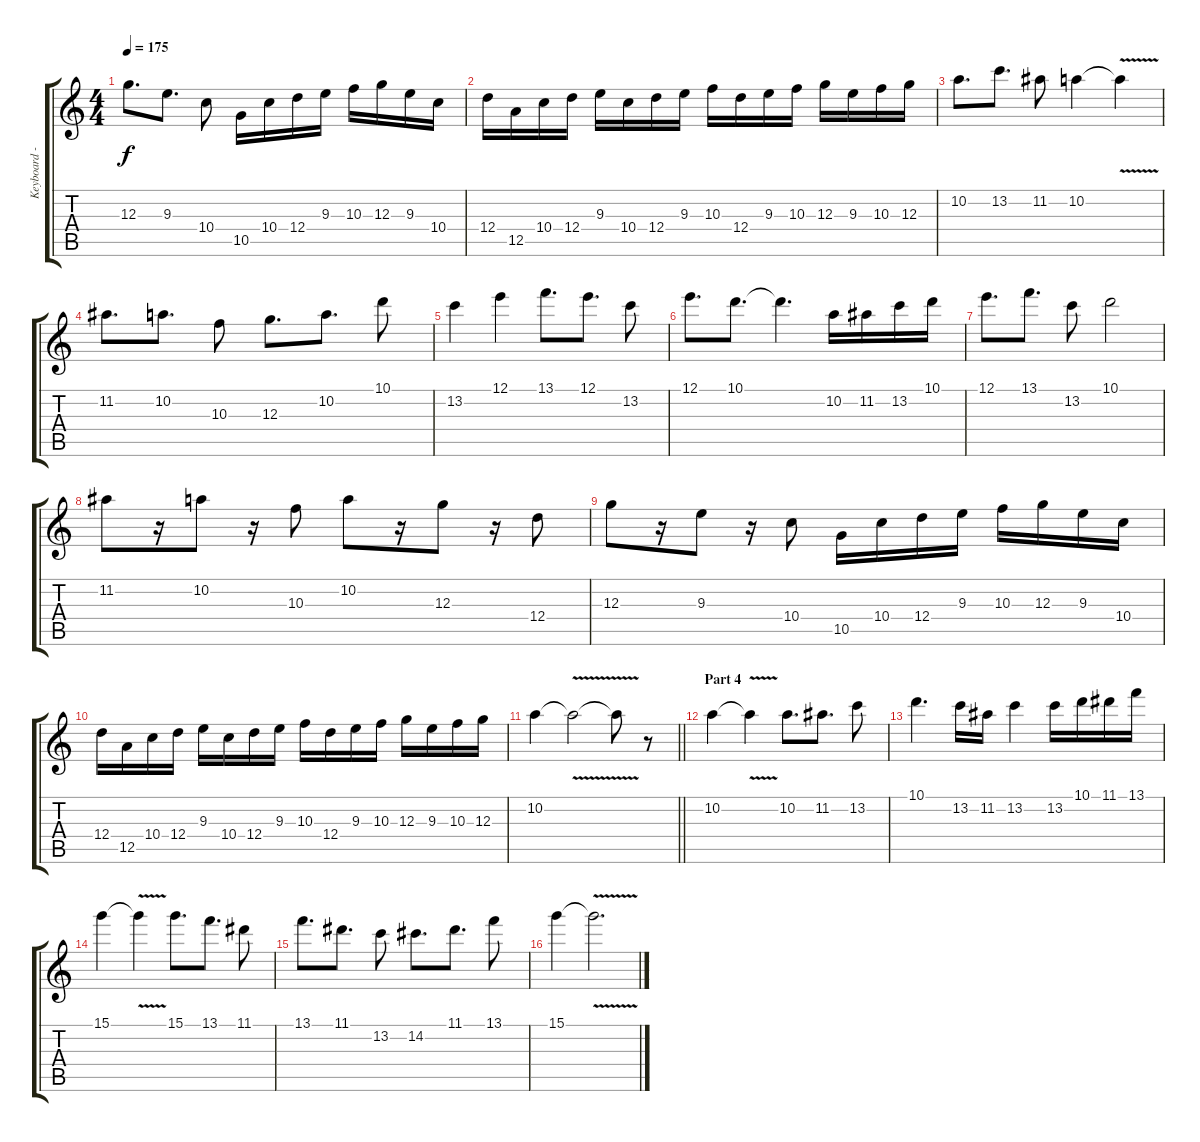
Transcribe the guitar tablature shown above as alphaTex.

\track ("Keyboard - Lead" "Keyboard -") {instrument lead2sawtooth}
\staff {score tabs}
\tuning (E5 B4 G4 D4 A3 E3) {hide}
\ts (4 4)
\tempo 175
\clef g2
\ks c
12.3.8{d dy f} 9.3.8{d} 10.4.8 10.5.16 10.4.16 12.4.16 9.3.16 10.3.16 12.3.16 9.3.16 10.4.16 |
12.4.16 12.5.16 10.4.16 12.4.16 9.3.16 10.4.16 12.4.16 9.3.16 10.3.16 12.4.16 9.3.16 10.3.16 12.3.16 9.3.16 10.3.16 12.3.16 |
10.2.8{d} 13.2.8{d} 11.2.8 10.2.4 10.2{v t}.4 |
11.2.8{d} 10.2.8{d} 10.3.8 12.3.8{d} 10.2.8{d} 10.1.8 |
13.2.4 12.1.4 13.1.8{d} 12.1.8{d} 13.2.8 |
12.1.8{d} 10.1.8{d} 10.1{t}.4{d} 10.2.16 11.2.16 13.2.16 10.1.16 |
12.1.8{d} 13.1.8{d} 13.2.8 10.1.2 |
11.2.8 r.16 10.2.8 r.16 10.3.8 10.2.8 r.16 12.3.8 r.16 12.4.8 |
12.3.8 r.16 9.3.8 r.16 10.4.8 10.5.16 10.4.16 12.4.16 9.3.16 10.3.16 12.3.16 9.3.16 10.4.16 |
12.4.16 12.5.16 10.4.16 12.4.16 9.3.16 10.4.16 12.4.16 9.3.16 10.3.16 12.4.16 9.3.16 10.3.16 12.3.16 9.3.16 10.3.16 12.3.16 |
\barLineRight lightlight
10.2.4 10.2{v t}.2 10.2{t}.8 r.8 |
\section ("" "Part 4")
10.2.4 10.2{v t}.4 10.2.8{d} 11.2.8{d} 13.2.8 |
10.1.4{d} 13.2.16 11.2.16 13.2.4 13.2.16 10.1.16 11.1.16 13.1.16 |
15.1.4 15.1{v t}.4 15.1.8{d} 13.1.8{d} 11.1.8 |
13.1.8{d} 11.1.8{d} 13.2.8 14.2.8{d} 11.1.8{d} 13.1.8 |
15.1.4 15.1{v t}.2{d}
